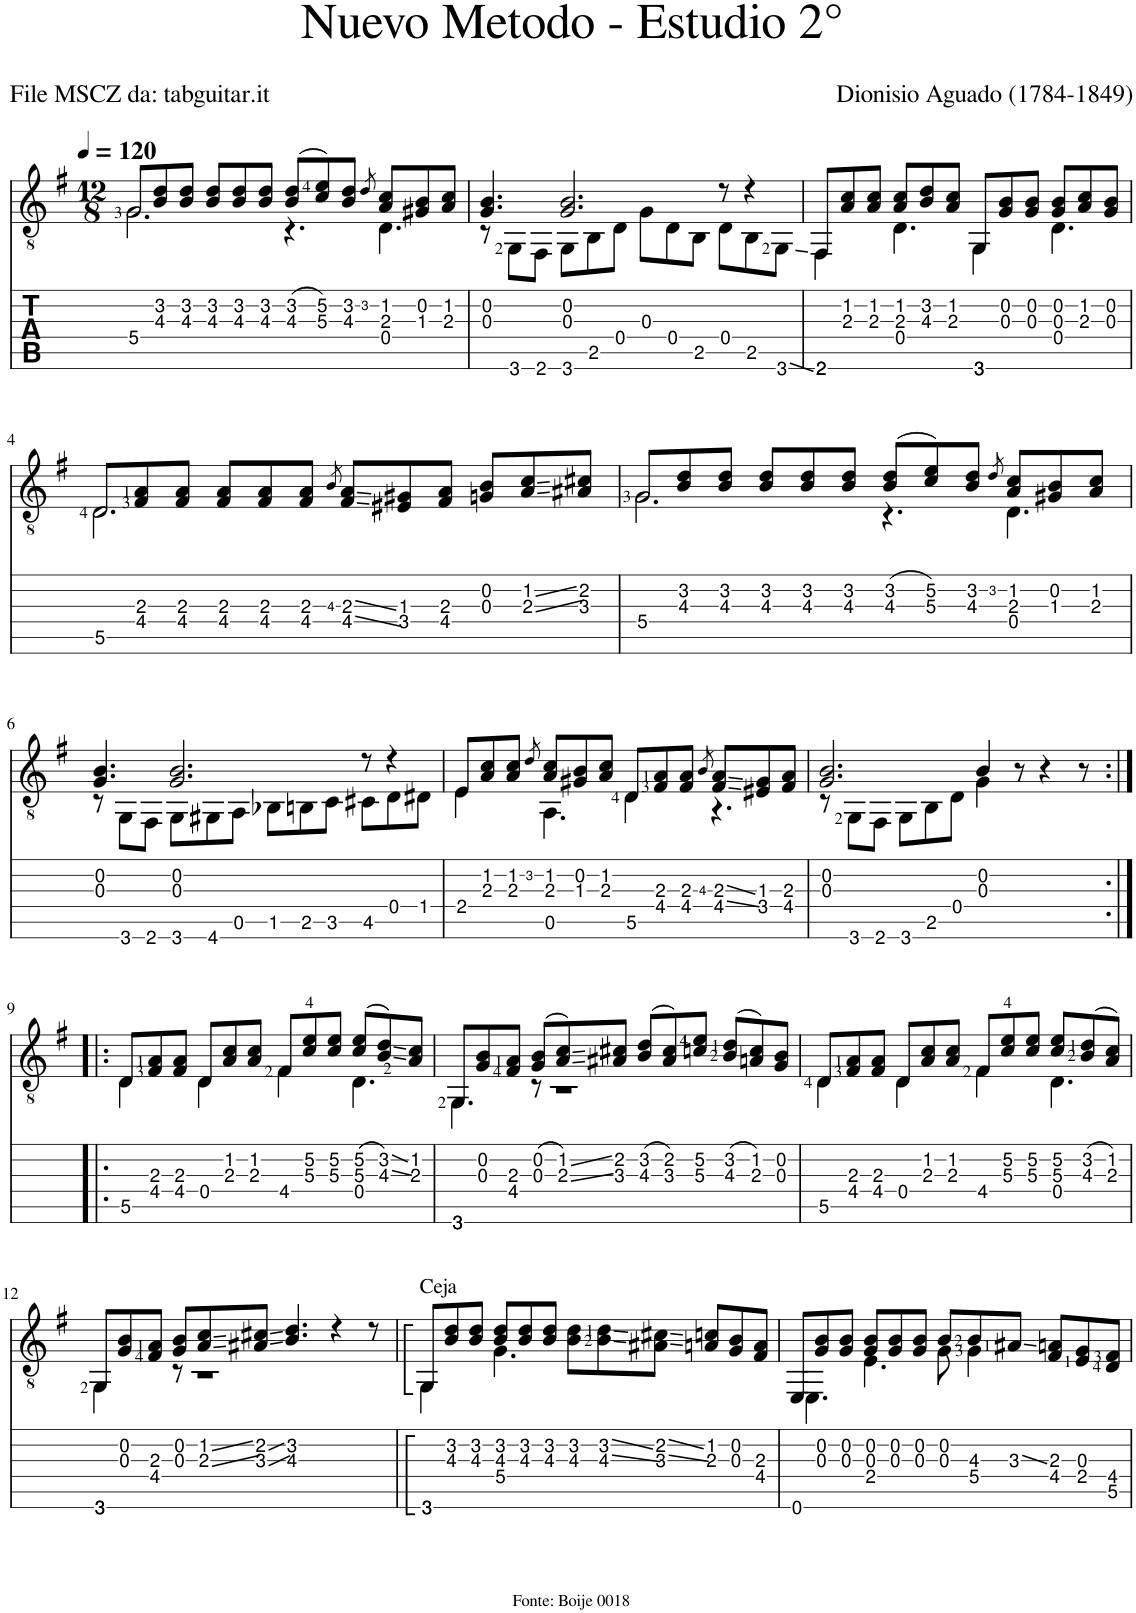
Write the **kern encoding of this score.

**kern	**kern
*part1	*part1
*staff2	*staff1
*I"Guitar	*
*I'Guit.	*
*stria6	*
*	*clefGv2
*k[f#]	*k[f#]
*M12/8	*M12/8
*MM120	*MM120
=1	=1
*^	*
!	!	!LO:N:head=open
*	*	*^
8GL	2.G	8G/L	2.G\
8B\ 8d\	.	8B/ 8d/	.
8B\ 8d\J	.	8B/ 8d/J	.
8B\ 8d\L	.	8B/ 8d/L	.
8B\ 8d\	.	8B/ 8d/	.
8B\ 8d\J	.	8B/ 8d/J	.
8B\ 8d\L	4.r	(8B/ 8d/L	4.r
8c\ 8e\	.	8c/ 8e/)	.
8B\ 8d\J	.	8B/ 8d/J	.
qd	.	8qd/	.
8A\ 8c\L	4.D	8A/ 8c/L	4.D\
8G#\ 8B\	.	8G#X/ 8B/	.
8A\ 8c\J	.	8A/ 8c/J	.
=2	=2	=2	=2
4.G 4.B	8r	4.G/ 4.B/	8r
.	8GGL	.	8GG\L
.	8FF#J	.	8FF#\J
2.G 2.B	8GGL	2.G/ 2.B/	8GG\L
.	8BB	.	8BB\
.	8DJ	.	8D\J
.	8GL	.	8G\L
.	8D	.	8D\
.	8BBJ	.	8BB\J
8r	8DL	8r	8D\L
4r	8BB	4r	8BB\
.	8GGJ	.	8GG\J
=3	=3	=3	=3
8FF#L	4.FF#	8FF#/L	4.FF#\
8A\ 8c\	.	8A/ 8c/	.
8A\ 8c\J	.	8A/ 8c/J	.
8A\ 8c\L	4.D	8A/ 8c/L	4.D\
8B\ 8d\	.	8B/ 8d/	.
8A\ 8c\J	.	8A/ 8c/J	.
8GGL	4.GG	8GG/L	4.GG\
8G\ 8B\	.	8G/ 8B/	.
8G\ 8B\J	.	8G/ 8B/J	.
8G\ 8B\L	4.D	8G/ 8B/L	4.D\
8A\ 8c\	.	8A/ 8c/	.
8G\ 8B\J	.	8G/ 8B/J	.
!!LO:LB:g=z	!!
=4	=4	=4	=4
!	!	!LO:N:head=open	!
8DL	2.D	8D/L	2.D\
8F#\ 8A\	.	8F#/ 8A/	.
8F#\ 8A\J	.	8F#/ 8A/J	.
8F#\ 8A\L	.	8F#/ 8A/L	.
8F#\ 8A\	.	8F#/ 8A/	.
8F#\ 8A\J	.	8F#/ 8A/J	.
qB	.	8qB/	.
8F#\ 8A\L	2.ryy	8F#/ 8A/L	2.ryy
8E#\ 8G#\	.	8E#X/ 8G#X/	.
8F#\ 8A\J	.	8F#/ 8A/J	.
8G\ 8B\L	.	8Gn/ 8B/L	.
8A\ 8c\	.	8A/ 8c/	.
8A#\ 8c#\J	.	8A#X/ 8c#X/J	.
=5	=5	=5	=5
!	!	!LO:N:head=open	!
8GL	2.G	8G/L	2.G\
8B\ 8d\	.	8B/ 8d/	.
8B\ 8d\J	.	8B/ 8d/J	.
8B\ 8d\L	.	8B/ 8d/L	.
8B\ 8d\	.	8B/ 8d/	.
8B\ 8d\J	.	8B/ 8d/J	.
8B\ 8d\L	4.r	(8B/ 8d/L	4.r
8c\ 8e\	.	8c/ 8e/)	.
8B\ 8d\J	.	8B/ 8d/J	.
qd	.	8qd/	.
8A\ 8c\L	4.D	8A/ 8c/L	4.D\
8G#\ 8B\	.	8G#X/ 8B/	.
8A\ 8c\J	.	8A/ 8c/J	.
!!LO:LB:g=z	!!
=6	=6	=6	=6
4.G 4.B	8r	4.G/ 4.B/	8r
.	8GGL	.	8GG\L
.	8FF#J	.	8FF#\J
2.G 2.B	8GGL	2.G/ 2.B/	8GG\L
.	8GG#	.	8GG#X\
.	8AAJ	.	8AA\J
.	8BB-L	.	8BB-X\L
.	8BB	.	8BBn\
.	8CJ	.	8C\J
8r	8C#L	8r	8C#X\L
4r	8D	4r	8D\
.	8D#J	.	8D#X\J
=7	=7	=7	=7
8EL	4.E	8E/L	4.E\
8A\ 8c\	.	8A/ 8c/	.
8A\ 8c\J	.	8A/ 8c/J	.
qd	.	8qd/	.
8A\ 8c\L	4.AA	8A/ 8c/L	4.AA\
8G#\ 8B\	.	8G#X/ 8B/	.
8A\ 8c\J	.	8A/ 8c/J	.
8DL	4.D	8D/L	4.D\
8F#\ 8A\	.	8F#/ 8A/	.
8F#\ 8A\J	.	8F#/ 8A/J	.
qB	.	8qB/	.
8F#\ 8A\L	4.r	8F#/ 8A/L	4.r
8E#\ 8G#\	.	8E#X/ 8G#/	.
8F#\ 8A\J	.	8F#/ 8A/J	.
=8	=8	=8	=8
2.G 2.B	8r	2.G/ 2.B/	8r
.	8GG	.	8GG\L
.	8FF#L	.	8FF#\J
.	8GG	.	8GG\L
.	8BBJ	.	8BB\
.	8D	.	8D\J
4B	4G	4B/	4G\
8r	2ryy	8r	2ryy
4r	.	4r	.
8r	.	8r	.
!!LO:LB:g=z	!!
=9:|!|:	=9:|!|:	=9:|!|:	=9:|!|:
8DL	4.D	8D/L	4.D\
8F#\ 8A\	.	8F#/ 8A/	.
8F#\ 8A\J	.	8F#/ 8A/J	.
8DL	4.D	8D/L	4.D\
8A\ 8c\	.	8A/ 8c/	.
8A\ 8c\J	.	8A/ 8c/J	.
8F#L	4.F#	8F#/L	4.F#\
8c\ 8e\	.	8c/ 8e/	.
8c\ 8e\J	.	8c/ 8e/J	.
8c\ 8e\L	4.D	(8c/ 8e/L	4.D\
8B\ 8d\	.	8B/ 8d/)	.
8A\ 8c\J	.	8A/ 8c/J	.
=10	=10	=10	=10
8GGL	4.GG	8GG/L	4.GG\
8G\ 8B\	.	8G/ 8B/	.
8F#\ 8A\J	.	8F#/ 8A/J	.
8G\ 8B\L	8r	(8G/ 8B/L	8r
8A\ 8c\	1r	8A/ 8c/)	1r
8A#\ 8c#\J	.	8A#X/ 8c#X/J	.
8B\ 8d\L	.	(8B/ 8d/L	.
8A#\ 8c#\	.	8A#/ 8c#/)	.
8c\ 8e\J	.	8cn/ 8e/J	.
8B\ 8d\L	.	(8B/ 8d/L	.
8A\ 8c\	.	8An/ 8c/)	.
8G\ 8B\J	.	8G/ 8B/J	.
=11	=11	=11	=11
8DL	4.D	8D/L	4.D\
8F#\ 8A\	.	8F#/ 8A/	.
8F#\ 8A\J	.	8F#/ 8A/J	.
8DL	4.D	8D/L	4.D\
8A\ 8c\	.	8A/ 8c/	.
8A\ 8c\J	.	8A/ 8c/J	.
8F#L	4.F#	8F#/L	4.F#\
8c\ 8e\	.	8c/ 8e/	.
8c\ 8e\J	.	8c/ 8e/J	.
8c\ 8e\L	4.D	8c/ 8e/L	4.D\
8B\ 8d\	.	(8B/ 8d/	.
8A\ 8c\J	.	8A/ 8c/J)	.
!!LO:LB:g=z	!!
=12	=12	=12	=12
8GGL	4.GG	8GG/L	4.GG\
8G\ 8B\	.	8G/ 8B/	.
8F#\ 8A\J	.	8F#/ 8A/J	.
8G\ 8B\L	8r	8G/ 8B/L	8r
8A\ 8c\	1r	8A/ 8c/	1r
8A#\ 8c#\J	.	8A#X/ 8c#X/J	.
4.B 4.d	.	4.B/ 4.d/	.
4r	.	4r	.
8r	.	8r	.
=13	=13	=13	=13
!	!	!LO:TX:a:t=Ceja	!
8GG:L	4.GG	8GG:/L	4.GG\
8B\ 8d\	.	8B/ 8d/	.
8B\ 8d\J	.	8B/ 8d/J	.
8B\ 8d\L	4.G	8B/ 8d/L	4.G\
8B\ 8d\	.	8B/ 8d/	.
8B\ 8d\J	.	8B/ 8d/J	.
8B\ 8d\L	2.ryy	8B\ 8d\L	2.ryy
8B\ 8d\	.	8B\ 8d\	.
8A#\ 8c#\J	.	8A#X\ 8c#X\J	.
8A\ 8c\L	.	8An/ 8cn/L	.
8G\ 8B\	.	8G/ 8B/	.
8F#\ 8A\J	.	8F#/ 8A/J	.
=14	=14	=14	=14
8EEL	4.EE	8EE/L	4.EE\
8G\ 8B\	.	8G/ 8B/	.
8G\ 8B\J	.	8G/ 8B/J	.
8G\ 8B\L	4.E	8G/ 8B/L	4.E\
8G\ 8B\	.	8G/ 8B/	.
8G\ 8B\J	.	8G/ 8B/J	.
8BL	8G	8B/L	8G\
8B	4G	8B/	4G\
8A#J	.	8A#X/J	.
8F#\ 8A\L	4.ryy	8F#/ 8An/L	4.ryy
8E\ 8G\	.	8E/ 8G/	.
8D\ 8F#\J	.	8D/ 8F#/J	.
*v	*v	*	*
*	*v	*v
=	=
*-	*-
